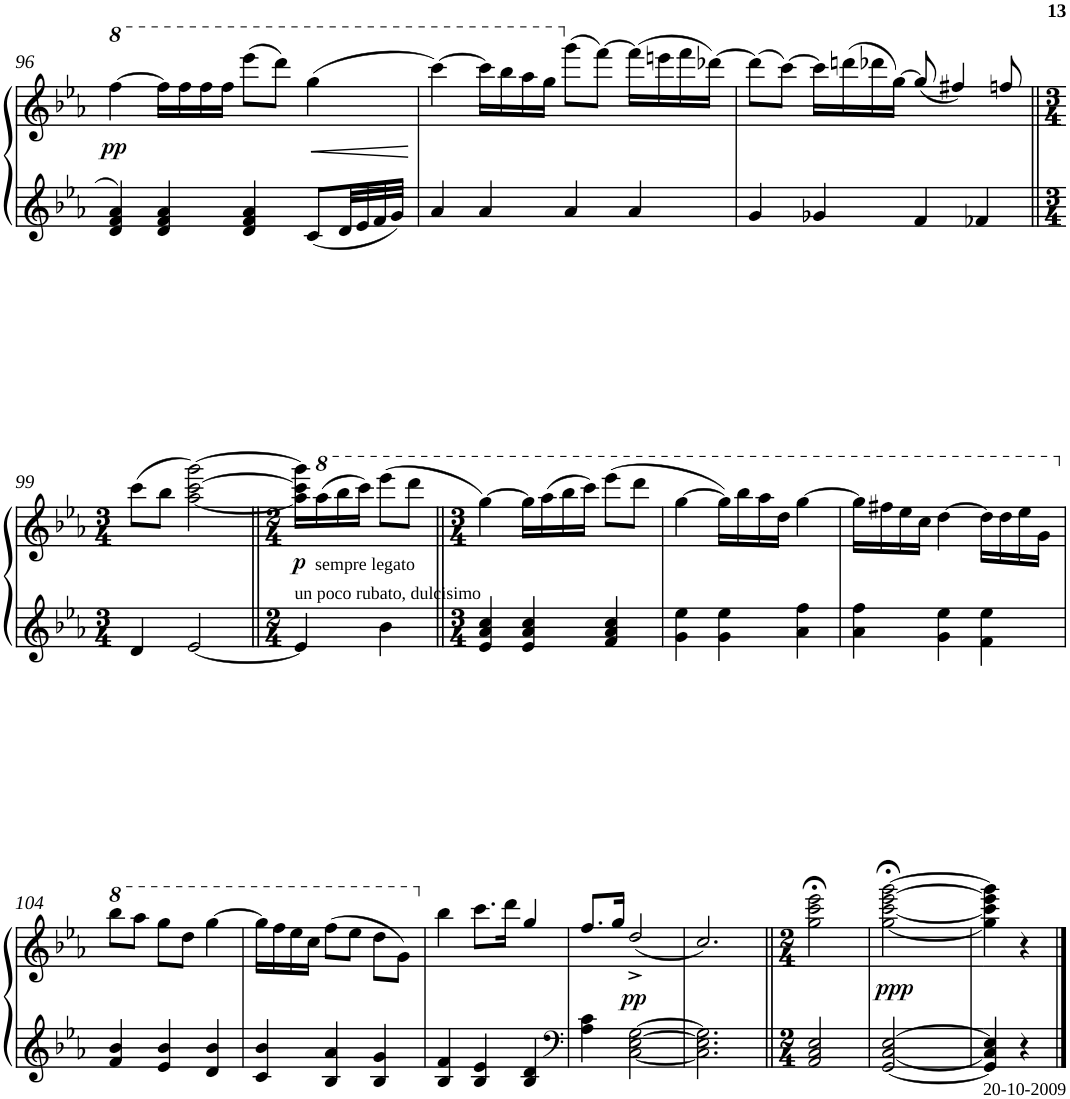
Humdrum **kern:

**kern	**kern	**dynam
*part1	*part1	*part1
*staff2	*staff1	*staff1/2
*I"Piano	*	*
*I'Pno	*	*
!!LO:PB:g=z
*clefG2	*clefG2	*
*k[b-e-a-]	*k[b-e-a-]	*
*c:	*c:	*
*M4/4	*M4/4	*
*	*8va	*
=96	=96	=96
!	!	!LO:DY:b
4d/ 4f/ 4a-/	[4fff\	pp
4d/ 4f/ 4a-/	16fff\LL]	.
.	16fff\	.
.	16fff\	.
.	16fff\JJ	.
4d/ 4f/ 4a-/	(>8eeee-\L	.
.	8dddd\J)	.
8c/L	(>4ggg\	.
32d/LL	.	.
32e-/	.	.
32f/	.	.
32g/JJJ	.	.
=97	=97	=97
4a-/	[4cccc\)	.
4a-/	16cccc\LL]	.
.	16bbb-\	.
.	16aaa-\	.
.	16ggg\JJ	.
*	*X8va	*
4a-/	(>8ggg\L	.
.	[8fff\J)	.
4a-/	(>16fff\LL]	.
.	16eeen\	.
.	16fff\	.
.	[16ddd-X\JJ)	.
=98	=98	=98
4g/	(>8ddd-\L]	.
.	[8ccc\J)	.
4g-X/	16ccc\LL]	.
.	(>16dddn\	.
.	16ddd-X\	.
.	[16gg\JJ)	.
4f/	(<8gg/]	.
.	4ff#X/)	.
4f-X/	.	.
.	8ffn/	.
!!LO:LB:g=z
=99||	=99||	=99||
*M3/4	*M3/4	*
4d/	(>8ccc\L	.
.	8bb-\J	.
[2e-/	[2aa-\ [2ccc\ [2ggg\)	.
=100||	=100||	=100||
*M2/4	*M2/4	*
!LO:TX:a:t=un poco rubato, dulcisimo	!	!
!	!	!LO:DY:b
4e-/]	16aa-\] 16ccc\] 16ggg\]LL	p
*	*8va	*
!	!LO:TX:b:t=sempre legato	!
.	(>16aaa-\	.
.	16bbb-\	.
.	16cccc\JJ)	.
4b-\	(>8eeee-\L	.
.	8dddd\J	.
=101||	=101||	=101||
*M3/4	*M3/4	*
4e-/ 4a-/ 4cc/	[4ggg\)	.
4e-/ 4a-/ 4cc/	16ggg\LL]	.
.	(>16aaa-\	.
.	16bbb-\	.
.	16cccc\JJ)	.
4f/ 4a-/ 4cc/	(>8eeee-\L	.
.	8dddd\J	.
=102	=102	=102
4g\ 4ee-\	[4ggg\	.
4g\ 4ee-\	16ggg\LL])	.
.	16bbb-\	.
.	16aaa-\	.
.	16ddd\JJ	.
4a-\ 4ff\	[4ggg\	.
=103	=103	=103
4a-\ 4ff\	16ggg\LL]	.
.	16fff#X\	.
.	16eee-\	.
.	16ccc\JJ	.
4g\ 4ee-\	[4ddd\	.
4f\ 4ee-\	16ddd\LL]	.
.	16ddd\	.
.	16eee-\	.
.	16gg\JJ	.
!!LO:LB:g=z
=104	=104	=104
*	*X8va	*
*	*8va	*
4f/ 4b-/	8bbb-\L	.
.	8aaa-\J	.
4e-/ 4b-/	8ggg\L	.
.	8ddd\J	.
4d/ 4b-/	[4ggg\	.
=105	=105	=105
4c/ 4b-/	16ggg\LL]	.
.	16fff\	.
.	16eee-\	.
.	16ccc\JJ	.
4B-/ 4a-/	(>8fff\L	.
.	8eee-\J	.
4B-/ 4g/	8ddd\L	.
.	8gg\J)	.
=106	=106	=106
*	*X8va	*
4B-/ 4f/	4bb-\	.
4B-/ 4e-/	8.ccc\L	.
.	16ddd\Jk	.
4B-/ 4d/	4gg/	.
=107	=107	=107
*clefF4	*	*
4A-\ 4c\	8.ff/L	.
.	16gg/Jk	.
!	!	!LO:DY:b
[2C\ [2E-\ [2G\	(<2dd^</	pp
=108	=108	=108
2.C\] 2.E-\] 2.G\]	2.cc/)	.
=109||	=109||	=109||
*M2/4	*M2/4	*
2AA-/ 2C/ 2E-/	2gg\;< 2ccc\;< 2eee-\;<	.
=110	=110	=110
!	!	!LO:DY:b
[2GG/ [2C/ [2E-/	[2gg\;< [2ccc\;< [2eee-\;< [2ggg\;<	ppp
4ryy	16ryy	.
16ryy	.	.
!	!LO:TX:b:t=20-10-2009	!
=111	=111	=111
4GG/] 4C/] 4E-/]	4gg\] 4ccc\] 4eee-\] 4ggg\]	.
4r	4r	.
==	==	==
*-	*-	*-
